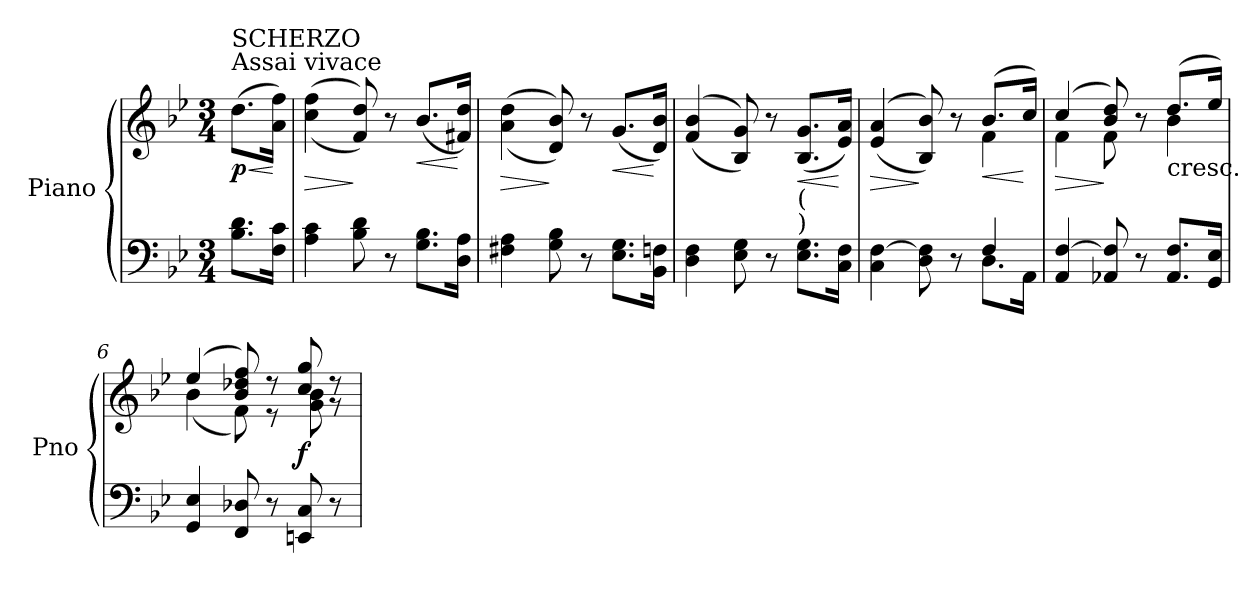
**kern	**kern	**dynam
*part1	*part1	*part1
*staff2	*staff1	*staff1/2
*I"Piano	*	*
*I'Pno	*	*
*clefF4	*clefG2	*
*k[b-e-]	*k[b-e-]	*
*B-:	*B-:	*
*M3/4	*M3/4	*
*MM240	*MM240	*
=	=	=
!	!LO:TX:a:t=SCHERZO\nAssai vivace	!
!	!	!LO:HP:b
!	!	!LO:DY:n=1:b
8.B-\ 8.d\L	(8.dd\L	< p
16F\ 16c\Jk	16a\ 16ff\Jk)	[
=1	=1	=1
!	!	!LO:HP:b
4A\ 4c\	((4cc\ 4ff\	>
8B-\ 8d\	8f/ 8dd/))	]
8r	8r	.
!	!	!LO:HP:b
8.G\ 8.B-\L	(8.b-/L	<
16D\ 16A\Jk	16f#X/ 16dd/Jk)	[
=2	=2	=2
!	!	!LO:HP:b
4F#X\ 4A\	((4a\ 4dd\	>
8G\ 8B-\	8d/ 8b-/))	]
8r	8r	.
!	!	!LO:HP:b
8.E-\ 8.G\L	(8.g/L	<
16BB-\ 16Fn\Jk	16d/ 16b-/Jk)	[
=3	=3	=3
4D\ 4F\	((4f/ 4b-/	.
8E-\ 8G\	8B-/ 8g/))	.
8r	8r	.
!	!LO:TX:b:t=(	!
!	!LO:TX:b:t=)	!
!	!	!LO:HP:b
8.E-\ 8.G\L	(8.B-/ 8.g/L	<
16C\ 16F\Jk	16e-/ 16a/Jk)	[
=4	=4	=4
*^	*	*
!	!	!	!LO:HP:b
*	*	*^	*
4C\ [4F\	2ryy	((4e-/ 4a/	2ryy	>
8D\ 8F\]	.	8B-/ 8b-/))	.	]
8r	.	8r	.	.
!	!	!	!	!LO:HP:b
4F/	8.D\L	(8.b-/L	4f\	<
.	16AA\Jk	16cc/Jk)	.	[
=5	=5	=5	=5	=5
!	!	!	!	!LO:HP:b
*v	*v	*	*	*
4AA/ [4F/	(4cc/	4f\	>
8AA-X/ 8F/]	8b-/ 8dd/)	8f\	]
8r	8r	8ryy	.
!	!LO:TX:b:t=cresc.	!	!
8.AA-/ 8.F/L	(8.dd/L	4b-\	.
16GG/ 16E-/Jk	16ee-/Jk)	.	.
!!LO:LB:g=z	!!
=6	=6	=6	=6
4GG/ 4E-/	(4ee-/	(4b-\	.
8FF/ 8D-X/	8b-/ 8dd-X/ 8ff/)	8f\)	.
8r	8r	8r	.
!	!	!	!LO:DY:b
8EEn/ 8C/	8cc/ 8gg/	8g\ 8b-\	f
8r	8r	8r	.
*	*v	*v	*
=	=	=
*-	*-	*-
